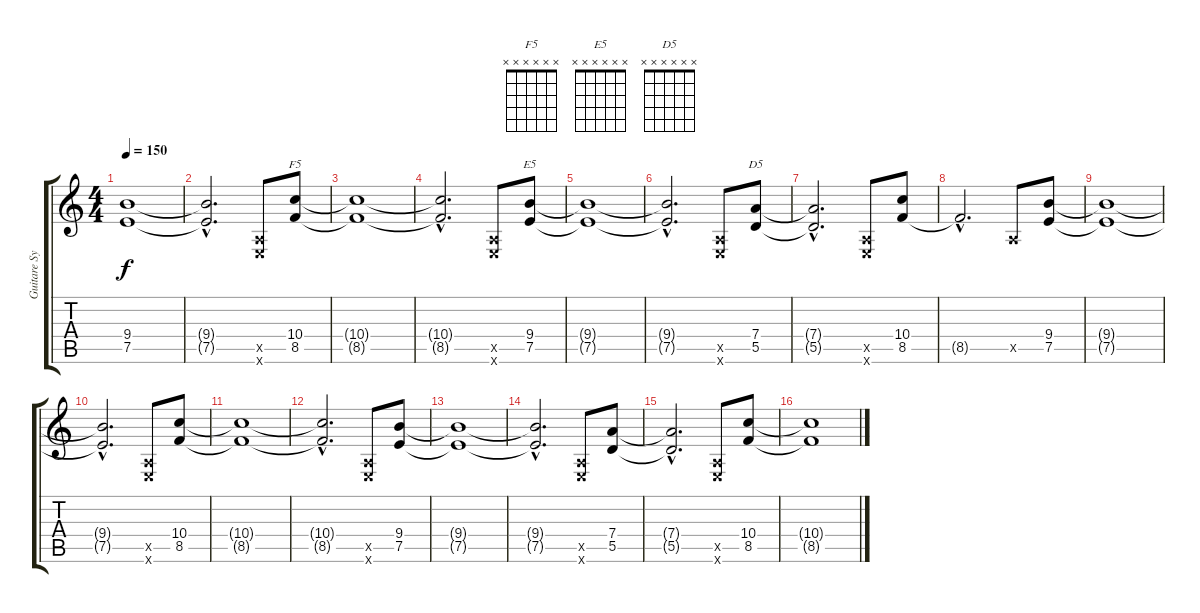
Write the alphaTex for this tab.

\track ("Guitare Sylvain" "Guitare Sy") {instrument overdrivenguitar}
\staff {score tabs}
\tuning (E4 B3 G3 D3 A2 E2) {hide}
\chord ("F5" x x x x x x)
\chord ("E5" x x x x x x)
\chord ("D5" x x x x x x)
\ts (4 4)
\tempo 150
\clef g2
\ks c
(9.4{t} 7.5{t}).1{dy f} |
(9.4{hac t} 7.5{hac t}).2{d} (0.5{x} 0.6{x}).8 (10.4 8.5).8{ch "F5"} |
(10.4{t} 8.5{t}).1 |
(10.4{hac t} 8.5{hac t}).2{d} (0.5{x} 0.6{x}).8 (9.4 7.5).8{ch "E5"} |
(9.4{t} 7.5{t}).1 |
(9.4{hac t} 7.5{hac t}).2{d} (0.5{x} 0.6{x}).8 (7.4 5.5).8{ch "D5"} |
(7.4{hac t} 5.5{hac t}).2{d} (0.5{x} 0.6{x}).8 (10.4 8.5).8 |
8.5{hac t}.2{d} 0.5{x}.8 (9.4 7.5).8 |
(9.4{t} 7.5{t}).1 |
(9.4{hac t} 7.5{hac t}).2{d} (0.5{x} 0.6{x}).8 (10.4 8.5).8 |
(10.4{t} 8.5{t}).1 |
(10.4{hac t} 8.5{hac t}).2{d} (0.5{x} 0.6{x}).8 (9.4 7.5).8 |
(9.4{t} 7.5{t}).1 |
(9.4{hac t} 7.5{hac t}).2{d} (0.5{x} 0.6{x}).8 (7.4 5.5).8 |
(7.4{hac t} 5.5{hac t}).2{d} (0.5{x} 0.6{x}).8 (10.4 8.5).8 |
(10.4{t} 8.5{t}).1
